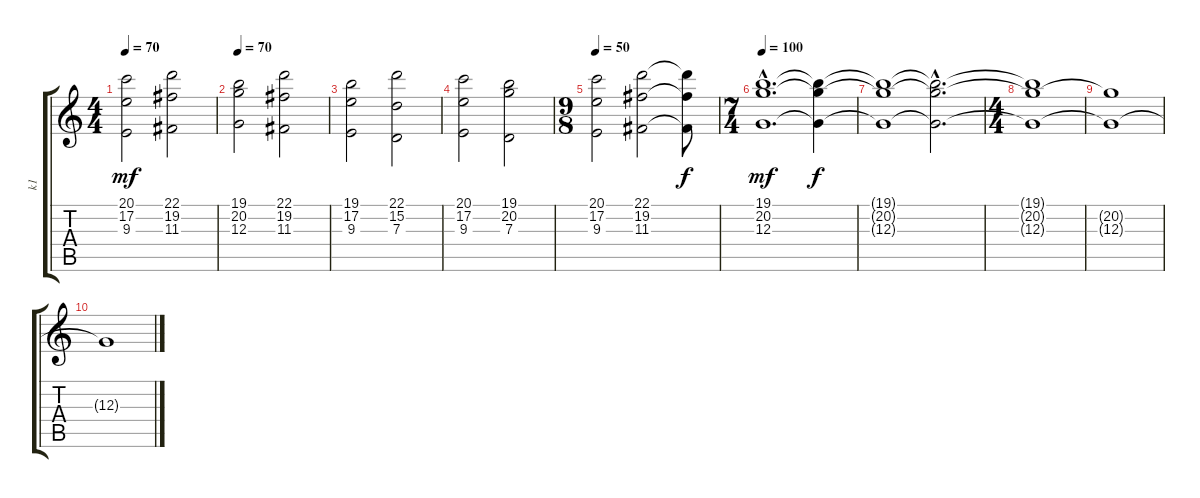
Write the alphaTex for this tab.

\track ("k1" "k1") {instrument stringensemble1}
\staff {score tabs}
\tuning (E4 B3 G3 D3 A2 E2) {hide}
\ts (4 4)
\tempo 70
\clef g2
\ks c
(20.1 17.2 9.3).2{dy mf} (22.1 19.2 11.3).2 |
\tempo 70
(19.1 20.2 12.3).2 (22.1 19.2 11.3).2 |
(19.1 17.2 9.3).2 (22.1 15.2 7.3).2 |
(20.1 17.2 9.3).2 (19.1 20.2 7.3).2 |
\ts (9 8)
\tempo 50
(20.1 17.2 9.3).2 (22.1 19.2 11.3).2 (22.1{t} 19.2{t} 11.3{t}).8{dy f} |
\ts (7 4)
\section ("" "")
\tempo 100
(19.1{hac} 20.2{hac} 12.3{hac}).1{d dy mf} (19.1{t} 20.2{t} 12.3{t}).4{dy f} |
(19.1{t} 20.2{t} 12.3{t}).1 (19.1{hac t} 20.2{hac t} 12.3{hac t}).2{d} |
\ts (4 4)
(19.1{t} 20.2{t} 12.3{t}).1 |
(20.2{t} 12.3{t}).1 |
12.3{t}.1{volume 0}
